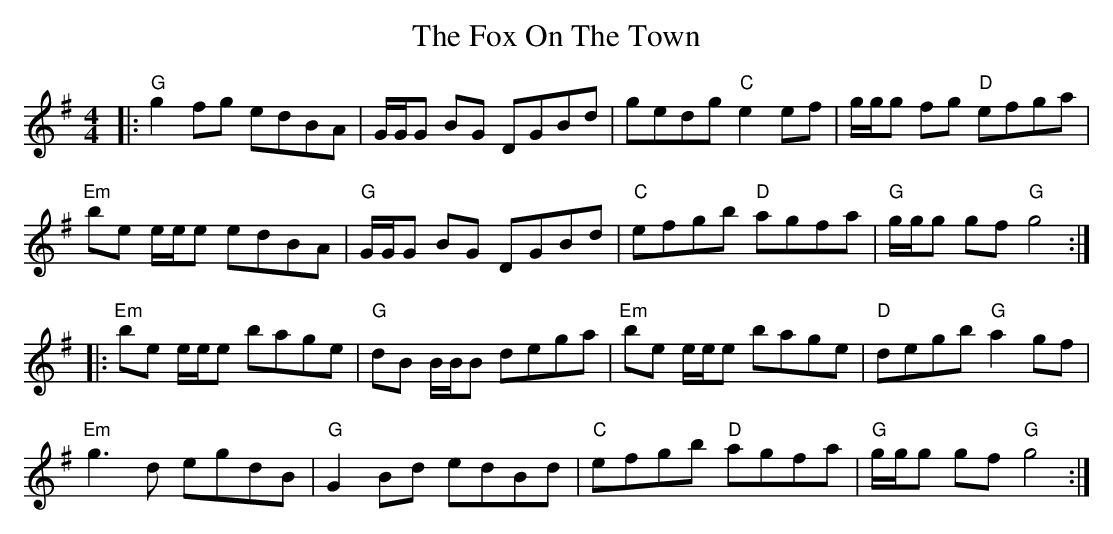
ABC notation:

X:1
T: The Fox On The Town
M: 4/4
L: 1/8
K: Gmaj
|:"G"g2fg edBA|G/G/G BG DGBd|gedg "C"e2ef|g/g/g fg "D"efga|
"Em"be e/e/e edBA|"G"G/G/G BG DGBd|"C"efgb "D"agfa|"G"g/g/g gf "G"g4:|
|:"Em"be e/e/e bage|"G"dB B/B/B dega|"Em"be e/e/e bage|"D"degb "G"a2gf|
"Em"g3d egdB|"G"G2Bd edBd|"C"efgb "D"agfa|"G"g/g/g gf "G"g4:|
